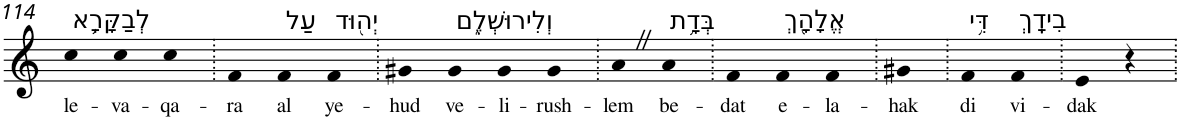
**kern	**text
*part1	*part1
*staff1	*staff1
*I"Piano	*
*I'Pno	*
!!LO:PB:g=z
*clefG2	*
*k[]	*
=114	=114
!LO:TX:a:t=לְבַקָּרָ֥א	!
!	!LO:LY:b
4cc	le-
!	!LO:LY:b
4cc	-va-
!	!LO:LY:b
4cc	-qa-
=115.	=115.
!	!LO:LY:b
4f	-ra
!LO:TX:a:t=עַל	!
!	!LO:LY:b
4f	al
!LO:TX:a:t=יְה֖וּד	!
!	!LO:LY:b
4f	ye-
=116.	=116.
!	!LO:LY:b
4g#X	-hud
!LO:TX:a:t=וְלִירוּשְׁלֶ֑ם	!
!	!LO:LY:b
4g#	ve-
!	!LO:LY:b
4g#	-li-
!	!LO:LY:b
4g#	-rush-
=117.	=117.
!	!LO:LY:b
4aZ	-lem
!LO:TX:a:t=בְּדָ֥ת	!
!	!LO:LY:b
4a	be-
=118.	=118.
!	!LO:LY:b
4f	-dat
!LO:TX:a:t=אֱלָהָ֖ךְ	!
!	!LO:LY:b
4f	e-
!	!LO:LY:b
4f	-la-
=119.	=119.
!	!LO:LY:b
4g#X	-hak
=120.	=120.
!LO:TX:a:t=דִּ֥י	!
!	!LO:LY:b
4f	di
!LO:TX:a:t=בִידָֽךְ	!
!	!LO:LY:b
4f	vi-
=121.	=121.
!	!LO:LY:b
4e	-dak
4r	.
=.	=.
*-	*-
